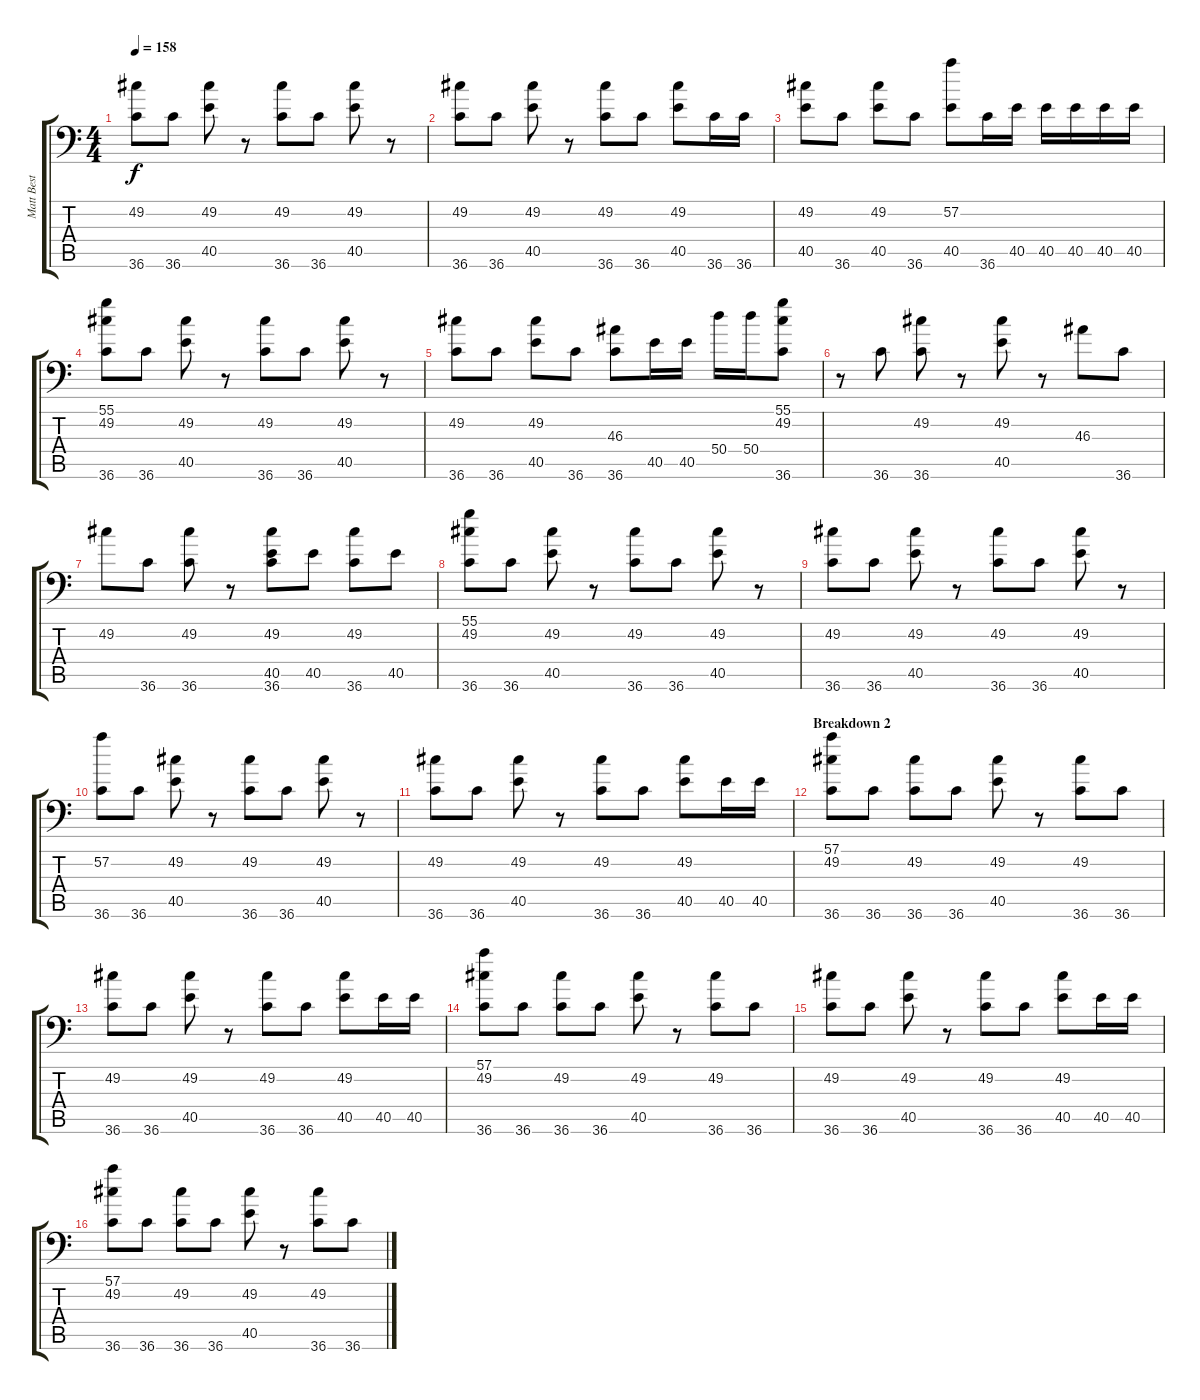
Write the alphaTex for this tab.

\track ("Matt Best" "Matt Best") {instrument acousticgrandpiano}
\staff {score tabs}
\tuning (C-1 C-1 C-1 C-1 C-1 C-1) {hide}
\ts (4 4)
\tempo 158
\clef f4
\ks c
(49.2 36.6).8{dy f} 36.6.8 (49.2 40.5).8 r.8 (49.2 36.6).8 36.6.8 (49.2 40.5).8 r.8 |
(49.2 36.6).8 36.6.8 (49.2 40.5).8 r.8 (49.2 36.6).8 36.6.8 (49.2 40.5).8 36.6.16 36.6.16 |
(49.2 40.5).8 36.6.8 (49.2 40.5).8 36.6.8 (57.2 40.5).8 36.6.16 40.5.16 40.5.16 40.5.16 40.5.16 40.5.16 |
(55.1 49.2 36.6).8 36.6.8 (49.2 40.5).8 r.8 (49.2 36.6).8 36.6.8 (49.2 40.5).8 r.8 |
(49.2 36.6).8 36.6.8 (49.2 40.5).8 36.6.8 (46.3 36.6).8 40.5.16 40.5.16 50.4.16 50.4.16 (55.1 49.2 36.6).8 |
r.8 36.6.8 (49.2 36.6).8 r.8 (49.2 40.5).8 r.8 46.3.8 36.6.8 |
49.2.8 36.6.8 (49.2 36.6).8 r.8 (49.2 40.5 36.6).8 40.5.8 (49.2 36.6).8 40.5.8 |
(55.1 49.2 36.6).8 36.6.8 (49.2 40.5).8 r.8 (49.2 36.6).8 36.6.8 (49.2 40.5).8 r.8 |
(49.2 36.6).8 36.6.8 (49.2 40.5).8 r.8 (49.2 36.6).8 36.6.8 (49.2 40.5).8 r.8 |
(57.2 36.6).8 36.6.8 (49.2 40.5).8 r.8 (49.2 36.6).8 36.6.8 (49.2 40.5).8 r.8 |
(49.2 36.6).8 36.6.8 (49.2 40.5).8 r.8 (49.2 36.6).8 36.6.8 (49.2 40.5).8 40.5.16 40.5.16 |
\section ("" "Breakdown 2")
(57.1 49.2 36.6).8 36.6.8 (49.2 36.6).8 36.6.8 (49.2 40.5).8 r.8 (49.2 36.6).8 36.6.8 |
(49.2 36.6).8 36.6.8 (49.2 40.5).8 r.8 (49.2 36.6).8 36.6.8 (49.2 40.5).8 40.5.16 40.5.16 |
(57.1 49.2 36.6).8 36.6.8 (49.2 36.6).8 36.6.8 (49.2 40.5).8 r.8 (49.2 36.6).8 36.6.8 |
(49.2 36.6).8 36.6.8 (49.2 40.5).8 r.8 (49.2 36.6).8 36.6.8 (49.2 40.5).8 40.5.16 40.5.16 |
(57.1 49.2 36.6).8 36.6.8 (49.2 36.6).8 36.6.8 (49.2 40.5).8 r.8 (49.2 36.6).8 36.6.8
